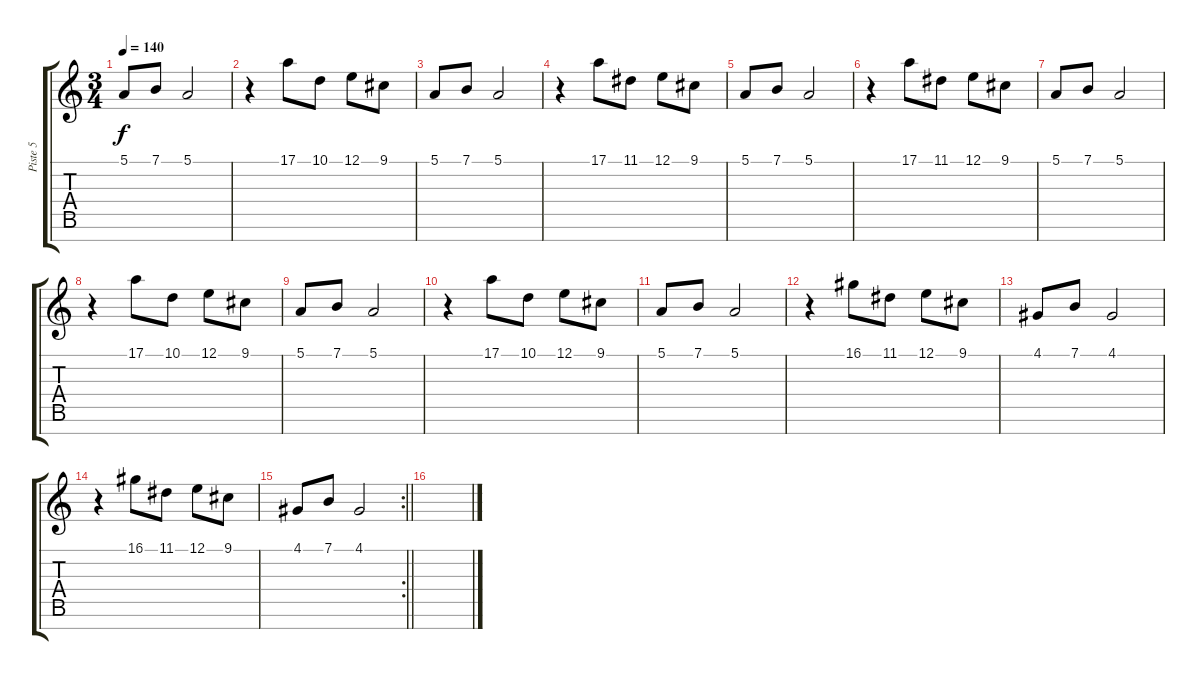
\track ("Piste 5" "Piste 5") {instrument frenchhorn}
\staff {score tabs}
\tuning (E4 B3 G3 D3 A2 E2 B1) {hide}
\ts (3 4)
\tempo 140
\clef g2
\ks c
5.1.8{dy f} 7.1.8 5.1.2 |
r.4 17.1.8 10.1.8 12.1.8 9.1.8 |
5.1.8 7.1.8 5.1.2 |
r.4 17.1.8 11.1.8 12.1.8 9.1.8 |
5.1.8 7.1.8 5.1.2 |
r.4 17.1.8 11.1.8 12.1.8 9.1.8 |
5.1.8 7.1.8 5.1.2 |
r.4 17.1.8 10.1.8 12.1.8 9.1.8 |
5.1.8 7.1.8 5.1.2 |
r.4 17.1.8 10.1.8 12.1.8 9.1.8 |
5.1.8 7.1.8 5.1.2 |
r.4 16.1.8 11.1.8 12.1.8 9.1.8 |
4.1.8 7.1.8 4.1.2 |
r.4 16.1.8 11.1.8 12.1.8 9.1.8 |
\rc 2
\barLineRight lightlight
4.1.8 7.1.8 4.1.2 |
\section ("" "")
